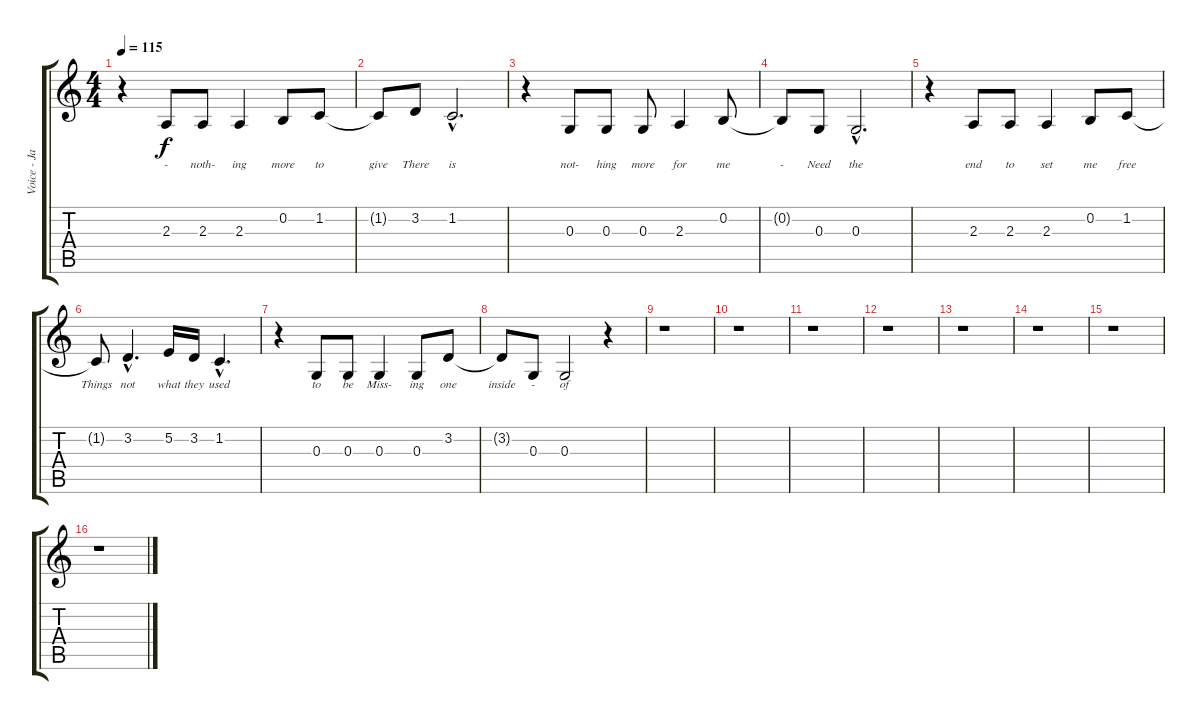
\track ("Voice - Jaymz" "Voice - Ja") {instrument tangoaccordion}
\staff {score tabs}
\tuning (E4 B3 G3 D3 A2 E2) {hide}
\ts (4 4)
\tempo 115
\clef g2
\ks c
r.4{dy f} 2.3.8{lyrics (0 "-") lyrics (1 "") lyrics (2 "") lyrics (3 "") lyrics (4 "")} 2.3.8{lyrics (0 "noth-") lyrics (1 "") lyrics (2 "") lyrics (3 "") lyrics (4 "")} 2.3.4{lyrics (0 "ing") lyrics (1 "") lyrics (2 "") lyrics (3 "") lyrics (4 "")} 0.2.8{lyrics (0 "more") lyrics (1 "") lyrics (2 "") lyrics (3 "") lyrics (4 "")} 1.2.8{lyrics (0 "to") lyrics (1 "") lyrics (2 "") lyrics (3 "") lyrics (4 "")} |
1.2{t}.8{lyrics (0 "give") lyrics (1 "") lyrics (2 "") lyrics (3 "") lyrics (4 "")} 3.2.8{lyrics (0 "There") lyrics (1 "") lyrics (2 "") lyrics (3 "") lyrics (4 "")} 1.2{hac}.2{d lyrics (0 "is") lyrics (1 "") lyrics (2 "") lyrics (3 "") lyrics (4 "")} |
r.4 0.3.8{lyrics (0 "not-") lyrics (1 "") lyrics (2 "") lyrics (3 "") lyrics (4 "")} 0.3.8{lyrics (0 "hing") lyrics (1 "") lyrics (2 "") lyrics (3 "") lyrics (4 "")} 0.3.8{lyrics (0 "more") lyrics (1 "") lyrics (2 "") lyrics (3 "") lyrics (4 "")} 2.3.4{lyrics (0 "for") lyrics (1 "") lyrics (2 "") lyrics (3 "") lyrics (4 "")} 0.2.8{lyrics (0 "me") lyrics (1 "") lyrics (2 "") lyrics (3 "") lyrics (4 "")} |
0.2{t}.8{lyrics (0 "-") lyrics (1 "") lyrics (2 "") lyrics (3 "") lyrics (4 "")} 0.3.8{lyrics (0 "Need") lyrics (1 "") lyrics (2 "") lyrics (3 "") lyrics (4 "")} 0.3{hac}.2{d lyrics (0 "the") lyrics (1 "") lyrics (2 "") lyrics (3 "") lyrics (4 "")} |
r.4 2.3.8{lyrics (0 "end") lyrics (1 "") lyrics (2 "") lyrics (3 "") lyrics (4 "")} 2.3.8{lyrics (0 "to") lyrics (1 "") lyrics (2 "") lyrics (3 "") lyrics (4 "")} 2.3.4{lyrics (0 "set") lyrics (1 "") lyrics (2 "") lyrics (3 "") lyrics (4 "")} 0.2.8{lyrics (0 "me") lyrics (1 "") lyrics (2 "") lyrics (3 "") lyrics (4 "")} 1.2.8{lyrics (0 "free") lyrics (1 "") lyrics (2 "") lyrics (3 "") lyrics (4 "")} |
1.2{t}.8{lyrics (0 "Things") lyrics (1 "") lyrics (2 "") lyrics (3 "") lyrics (4 "")} 3.2{hac}.4{d lyrics (0 "not") lyrics (1 "") lyrics (2 "") lyrics (3 "") lyrics (4 "")} 5.2.16{lyrics (0 "what") lyrics (1 "") lyrics (2 "") lyrics (3 "") lyrics (4 "")} 3.2.16{lyrics (0 "they") lyrics (1 "") lyrics (2 "") lyrics (3 "") lyrics (4 "")} 1.2{hac}.4{d lyrics (0 "used") lyrics (1 "") lyrics (2 "") lyrics (3 "") lyrics (4 "")} |
r.4 0.3.8{lyrics (0 "to") lyrics (1 "") lyrics (2 "") lyrics (3 "") lyrics (4 "")} 0.3.8{lyrics (0 "be") lyrics (1 "") lyrics (2 "") lyrics (3 "") lyrics (4 "")} 0.3.4{lyrics (0 "Miss-") lyrics (1 "") lyrics (2 "") lyrics (3 "") lyrics (4 "")} 0.3.8{lyrics (0 "ing") lyrics (1 "") lyrics (2 "") lyrics (3 "") lyrics (4 "")} 3.2.8{lyrics (0 "one") lyrics (1 "") lyrics (2 "") lyrics (3 "") lyrics (4 "")} |
3.2{t}.8{lyrics (0 "inside") lyrics (1 "") lyrics (2 "") lyrics (3 "") lyrics (4 "")} 0.3.8{lyrics (0 "-") lyrics (1 "") lyrics (2 "") lyrics (3 "") lyrics (4 "")} 0.3.2{lyrics (0 "of") lyrics (1 "") lyrics (2 "") lyrics (3 "") lyrics (4 "")} r.4 |
r.1 |
r.1 |
r.1 |
r.1 |
r.1 |
r.1 |
r.1 |
r.1
